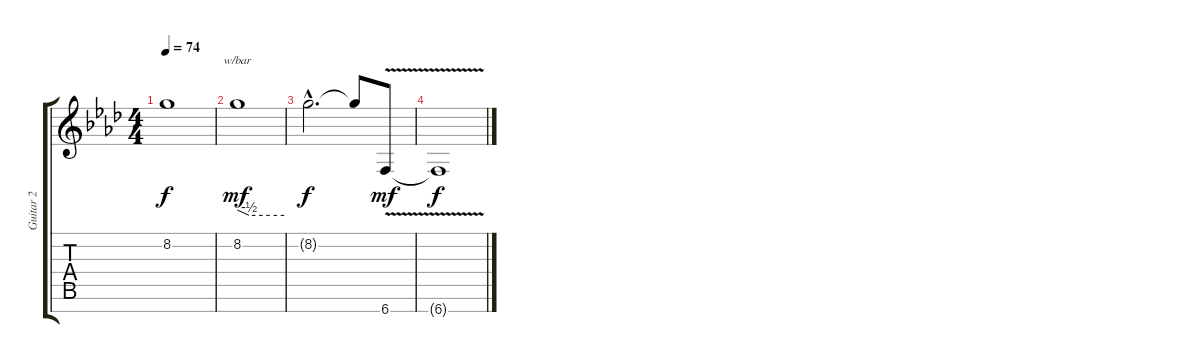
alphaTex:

\track ("Guitar 2" "Guitar 2") {instrument overdrivenguitar}
\staff {score tabs}
\tuning (E4 B3 G3 D3 A2 E2 B1) {hide}
\ts (4 4)
\tempo 74
\clef g2
\ks fminor
8.2{t}.1{dy f volume 0} |
8.2.1{tbe (custom default 0 0 15 -2 60 -2) dy mf} |
8.2{hac t}.2{d dy f} 8.2{t}.8 6.7{v}.8{dy mf} |
6.7{t}.1{dy f}
